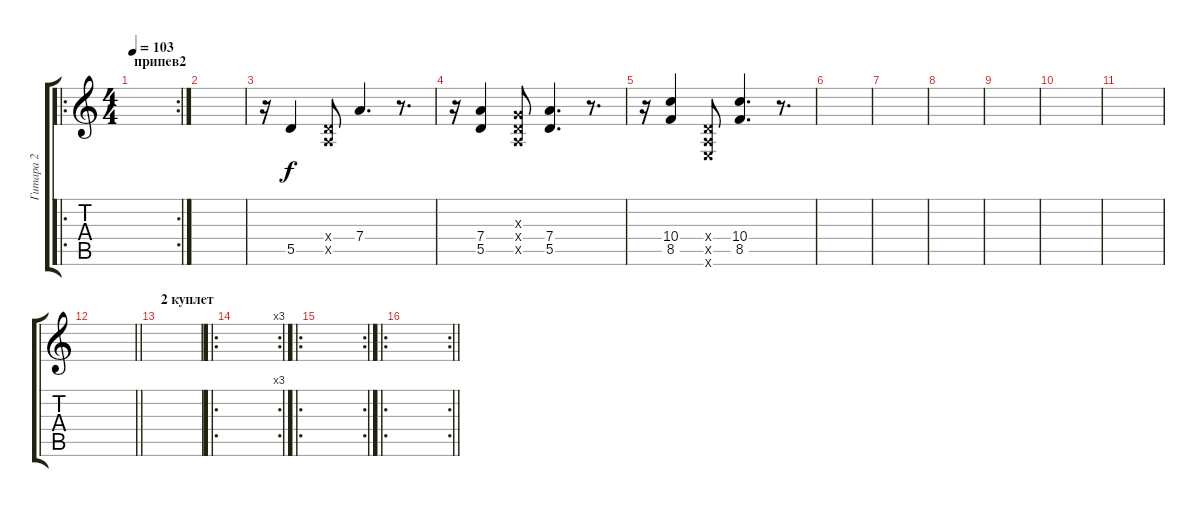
\track ("Гитара 2" "Гитара 2") {instrument distortionguitar}
\staff {score tabs}
\tuning (E4 B3 G3 D3 A2 E2) {hide}
\ro
\rc 2
\ts (4 4)
\section ("" "припев2")
\tempo 103
\clef g2
\ks c
|
|
r.16 5.5.4 (0.4{x} 0.5{x}).8 7.4.4{d} r.8{d} |
r.16 (7.4 5.5).4 (0.3{x} 0.4{x} 0.5{x}).8 (7.4 5.5).4{d} r.8{d} |
r.16 (10.4 8.5).4 (0.4{x} 0.5{x} 0.6{x}).8 (10.4 8.5).4{d} r.8{d} |
|
|
|
|
|
|
\barLineRight lightlight
|
\section ("" "2 куплет")
|
\ro
\rc 3
|
\ro
\rc 2
|
\ro
\rc 2
\barLineRight lightlight
